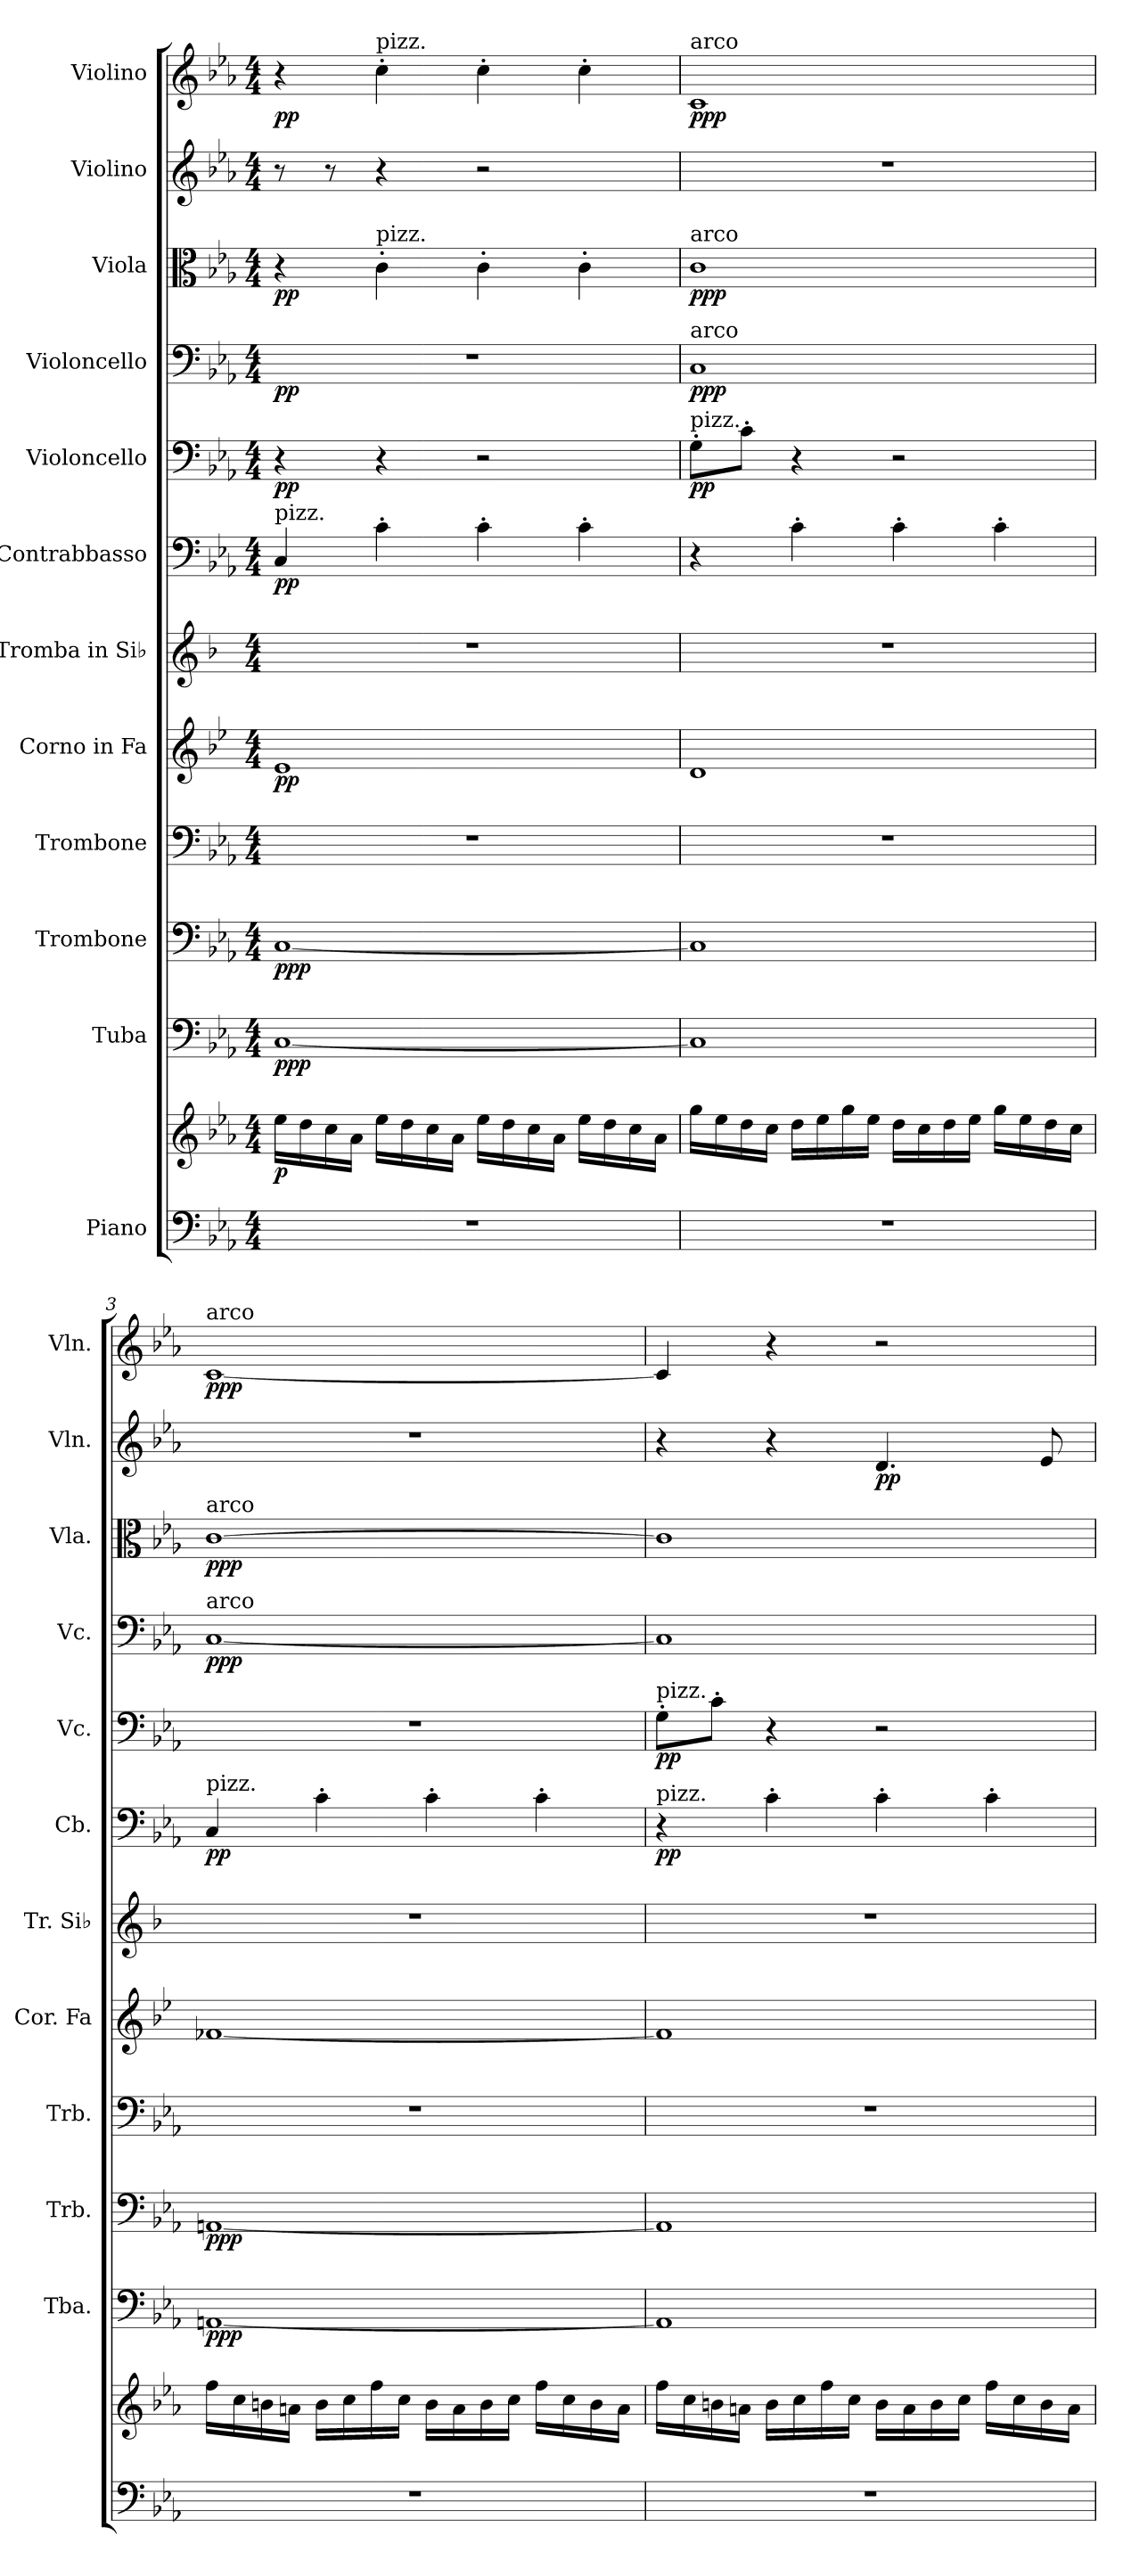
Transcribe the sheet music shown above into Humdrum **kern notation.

**kern	**kern	**dynam	**kern	**dynam	**kern	**dynam	**kern	**kern	**dynam	**kern	**kern	**dynam	**kern	**dynam	**kern	**dynam	**kern	**dynam	**kern	**dynam	**kern	**dynam
*part12	*part12	*part12	*part11	*part11	*part10	*part10	*part9	*part8	*part8	*part7	*part6	*part6	*part5	*part5	*part4	*part4	*part3	*part3	*part2	*part2	*part1	*part1
*staff13	*staff12	*staff12/13	*staff11	*staff11	*staff10	*staff10	*staff9	*staff8	*staff8	*staff7	*staff6	*staff6	*staff5	*staff5	*staff4	*staff4	*staff3	*staff3	*staff2	*staff2	*staff1	*staff1
*I"Piano	*	*	*I"Tuba	*	*I"Trombone	*	*I"Trombone	*I"Corno in Fa	*	*I"Tromba in Si♭	*I"Contrabbasso	*	*I"Violoncello	*	*I"Violoncello	*	*I"Viola	*	*I"Violino	*	*I"Violino	*
*	*	*	*I'Tba.	*	*I'Trb.	*	*I'Trb.	*I'Cor. Fa	*	*I'Tr. Si♭	*I'Cb.	*	*I'Vc.	*	*I'Vc.	*	*I'Vla.	*	*I'Vln.	*	*I'Vln.	*
*clefF4	*clefG2	*	*clefF4	*	*clefF4	*	*clefF4	*clefG2	*	*clefG2	*clefF4	*	*clefF4	*	*clefF4	*	*clefC3	*	*clefG2	*	*clefG2	*
*	*	*	*	*	*	*	*	*ITrd4c7	*	*ITrd1c2	*ITrd7c12	*	*	*	*	*	*	*	*	*	*	*
*k[b-e-a-]	*k[b-e-a-]	*	*k[b-e-a-]	*	*k[b-e-a-]	*	*k[b-e-a-]	*k[b-e-a-]	*	*k[b-e-a-]	*k[b-e-a-]	*	*k[b-e-a-]	*	*k[b-e-a-]	*	*k[b-e-a-]	*	*k[b-e-a-]	*	*k[b-e-a-]	*
*M4/4	*M4/4	*	*M4/4	*	*M4/4	*	*M4/4	*M4/4	*	*M4/4	*M4/4	*	*M4/4	*	*M4/4	*	*M4/4	*	*M4/4	*	*M4/4	*
*MM105	*MM105	*	*MM105	*	*MM105	*	*MM105	*MM105	*	*MM105	*MM105	*	*MM105	*	*MM105	*	*MM105	*	*MM105	*	*MM105	*
=1	=1	=1	=1	=1	=1	=1	=1	=1	=1	=1	=1	=1	=1	=1	=1	=1	=1	=1	=1	=1	=1	=1
!	!	!	!	!	!	!	!	!	!	!	!LO:TX:a:t=pizz.	!	!	!	!	!	!	!	!	!	!	!
!	!	!LO:DY:b	!	!LO:DY:b	!	!LO:DY:b	!	!	!LO:DY:b	!	!	!LO:DY:b	!	!LO:DY:b	!	!LO:DY:b	!	!LO:DY:b	!	!	!	!LO:DY:b
1r	16ee-\LL	p	[1C	ppp	[1C	ppp	1r	1A-	pp	1r	4CC/	pp	4r	pp	1r	pp	4r	pp	8r	.	4r	pp
.	16dd\	.	.	.	.	.	.	.	.	.	.	.	.	.	.	.	.	.	.	.	.	.
.	16cc\	.	.	.	.	.	.	.	.	.	.	.	.	.	.	.	.	.	8r	.	.	.
.	16a-\JJ	.	.	.	.	.	.	.	.	.	.	.	.	.	.	.	.	.	.	.	.	.
!	!	!	!	!	!	!	!	!	!	!	!	!	!	!	!	!	!	!	!	!	!LO:TX:a:t=pizz.	!
!	!	!	!	!	!	!	!	!	!	!	!	!	!	!	!	!	!LO:TX:a:t=pizz.	!	!	!	!	!
.	16ee-\LL	.	.	.	.	.	.	.	.	.	4C'\	.	4r	.	.	.	4c'\	.	4r	.	4cc'\	.
.	16dd\	.	.	.	.	.	.	.	.	.	.	.	.	.	.	.	.	.	.	.	.	.
.	16cc\	.	.	.	.	.	.	.	.	.	.	.	.	.	.	.	.	.	.	.	.	.
.	16a-\JJ	.	.	.	.	.	.	.	.	.	.	.	.	.	.	.	.	.	.	.	.	.
.	16ee-\LL	.	.	.	.	.	.	.	.	.	4C'\	.	2r	.	.	.	4c'\	.	2r	.	4cc'\	.
.	16dd\	.	.	.	.	.	.	.	.	.	.	.	.	.	.	.	.	.	.	.	.	.
.	16cc\	.	.	.	.	.	.	.	.	.	.	.	.	.	.	.	.	.	.	.	.	.
.	16a-\JJ	.	.	.	.	.	.	.	.	.	.	.	.	.	.	.	.	.	.	.	.	.
.	16ee-\LL	.	.	.	.	.	.	.	.	.	4C'\	.	.	.	.	.	4c'\	.	.	.	4cc'\	.
.	16dd\	.	.	.	.	.	.	.	.	.	.	.	.	.	.	.	.	.	.	.	.	.
.	16cc\	.	.	.	.	.	.	.	.	.	.	.	.	.	.	.	.	.	.	.	.	.
.	16a-\JJ	.	.	.	.	.	.	.	.	.	.	.	.	.	.	.	.	.	.	.	.	.
=2	=2	=2	=2	=2	=2	=2	=2	=2	=2	=2	=2	=2	=2	=2	=2	=2	=2	=2	=2	=2	=2	=2
!	!	!	!	!	!	!	!	!	!	!	!	!	!	!	!	!	!	!	!	!	!LO:TX:a:t=arco	!
!	!	!	!	!	!	!	!	!	!	!	!	!	!	!	!	!	!LO:TX:a:t=arco	!	!	!	!	!
!	!	!	!	!	!	!	!	!	!	!	!	!	!	!	!LO:TX:a:t=arco	!	!	!	!	!	!	!
!	!	!	!	!	!	!	!	!	!	!	!	!	!LO:TX:a:t=pizz.	!	!	!	!	!	!	!	!	!
!	!	!	!	!	!	!	!	!	!	!	!	!	!	!LO:DY:b	!	!LO:DY:b	!	!LO:DY:b	!	!	!	!LO:DY:b
1r	16gg\LL	.	1C]	.	1C]	.	1r	1G	.	1r	4r	.	8G'\L	pp	1C	ppp	1c	ppp	1r	.	1c	ppp
.	16ee-\	.	.	.	.	.	.	.	.	.	.	.	.	.	.	.	.	.	.	.	.	.
.	16dd\	.	.	.	.	.	.	.	.	.	.	.	8c'\J	.	.	.	.	.	.	.	.	.
.	16cc\JJ	.	.	.	.	.	.	.	.	.	.	.	.	.	.	.	.	.	.	.	.	.
.	16dd\LL	.	.	.	.	.	.	.	.	.	4C'\	.	4r	.	.	.	.	.	.	.	.	.
.	16ee-\	.	.	.	.	.	.	.	.	.	.	.	.	.	.	.	.	.	.	.	.	.
.	16gg\	.	.	.	.	.	.	.	.	.	.	.	.	.	.	.	.	.	.	.	.	.
.	16ee-\JJ	.	.	.	.	.	.	.	.	.	.	.	.	.	.	.	.	.	.	.	.	.
.	16dd\LL	.	.	.	.	.	.	.	.	.	4C'\	.	2r	.	.	.	.	.	.	.	.	.
.	16cc\	.	.	.	.	.	.	.	.	.	.	.	.	.	.	.	.	.	.	.	.	.
.	16dd\	.	.	.	.	.	.	.	.	.	.	.	.	.	.	.	.	.	.	.	.	.
.	16ee-\JJ	.	.	.	.	.	.	.	.	.	.	.	.	.	.	.	.	.	.	.	.	.
.	16gg\LL	.	.	.	.	.	.	.	.	.	4C'\	.	.	.	.	.	.	.	.	.	.	.
.	16ee-\	.	.	.	.	.	.	.	.	.	.	.	.	.	.	.	.	.	.	.	.	.
.	16dd\	.	.	.	.	.	.	.	.	.	.	.	.	.	.	.	.	.	.	.	.	.
.	16cc\JJ	.	.	.	.	.	.	.	.	.	.	.	.	.	.	.	.	.	.	.	.	.
!!LO:PB:g=z
=3	=3	=3	=3	=3	=3	=3	=3	=3	=3	=3	=3	=3	=3	=3	=3	=3	=3	=3	=3	=3	=3	=3
!	!	!	!	!	!	!	!	!	!	!	!	!	!	!	!	!	!	!	!	!	!LO:TX:a:t=arco	!
!	!	!	!	!	!	!	!	!	!	!	!	!	!	!	!	!	!LO:TX:a:t=arco	!	!	!	!	!
!	!	!	!	!	!	!	!	!	!	!	!	!	!	!	!LO:TX:a:t=arco	!	!	!	!	!	!	!
!	!	!	!	!	!	!	!	!	!	!	!LO:TX:a:t=pizz.	!	!	!	!	!	!	!	!	!	!	!
!	!	!	!	!LO:DY:b	!	!LO:DY:b	!	!	!	!	!	!LO:DY:b	!	!	!	!LO:DY:b	!	!LO:DY:b	!	!	!	!LO:DY:b
1r	16ff\LL	.	[1AAn	ppp	[1AAn	ppp	1r	[1B--X	.	1r	4CC/	pp	1r	.	[1C	ppp	[1c	ppp	1r	.	[1c	ppp
.	16cc\	.	.	.	.	.	.	.	.	.	.	.	.	.	.	.	.	.	.	.	.	.
.	16bn\	.	.	.	.	.	.	.	.	.	.	.	.	.	.	.	.	.	.	.	.	.
.	16an\JJ	.	.	.	.	.	.	.	.	.	.	.	.	.	.	.	.	.	.	.	.	.
.	16b\LL	.	.	.	.	.	.	.	.	.	4C'\	.	.	.	.	.	.	.	.	.	.	.
.	16cc\	.	.	.	.	.	.	.	.	.	.	.	.	.	.	.	.	.	.	.	.	.
.	16ff\	.	.	.	.	.	.	.	.	.	.	.	.	.	.	.	.	.	.	.	.	.
.	16cc\JJ	.	.	.	.	.	.	.	.	.	.	.	.	.	.	.	.	.	.	.	.	.
.	16b\LL	.	.	.	.	.	.	.	.	.	4C'\	.	.	.	.	.	.	.	.	.	.	.
.	16a\	.	.	.	.	.	.	.	.	.	.	.	.	.	.	.	.	.	.	.	.	.
.	16b\	.	.	.	.	.	.	.	.	.	.	.	.	.	.	.	.	.	.	.	.	.
.	16cc\JJ	.	.	.	.	.	.	.	.	.	.	.	.	.	.	.	.	.	.	.	.	.
.	16ff\LL	.	.	.	.	.	.	.	.	.	4C'\	.	.	.	.	.	.	.	.	.	.	.
.	16cc\	.	.	.	.	.	.	.	.	.	.	.	.	.	.	.	.	.	.	.	.	.
.	16b\	.	.	.	.	.	.	.	.	.	.	.	.	.	.	.	.	.	.	.	.	.
.	16a\JJ	.	.	.	.	.	.	.	.	.	.	.	.	.	.	.	.	.	.	.	.	.
=4	=4	=4	=4	=4	=4	=4	=4	=4	=4	=4	=4	=4	=4	=4	=4	=4	=4	=4	=4	=4	=4	=4
!	!	!	!	!	!	!	!	!	!	!	!	!	!LO:TX:a:t=pizz.	!	!	!	!	!	!	!	!	!
!	!	!	!	!	!	!	!	!	!	!	!LO:TX:a:t=pizz.	!	!	!	!	!	!	!	!	!	!	!
!	!	!	!	!	!	!	!	!	!	!	!	!LO:DY:b	!	!LO:DY:b	!	!	!	!	!	!	!	!
1r	16ff\LL	.	1AA]	.	1AA]	.	1r	1B--]	.	1r	4r	pp	8G'\L	pp	1C]	.	1c]	.	4r	.	4c/]	.
.	16cc\	.	.	.	.	.	.	.	.	.	.	.	.	.	.	.	.	.	.	.	.	.
.	16bn\	.	.	.	.	.	.	.	.	.	.	.	8c'\J	.	.	.	.	.	.	.	.	.
.	16an\JJ	.	.	.	.	.	.	.	.	.	.	.	.	.	.	.	.	.	.	.	.	.
.	16b\LL	.	.	.	.	.	.	.	.	.	4C'\	.	4r	.	.	.	.	.	4r	.	4r	.
.	16cc\	.	.	.	.	.	.	.	.	.	.	.	.	.	.	.	.	.	.	.	.	.
.	16ff\	.	.	.	.	.	.	.	.	.	.	.	.	.	.	.	.	.	.	.	.	.
.	16cc\JJ	.	.	.	.	.	.	.	.	.	.	.	.	.	.	.	.	.	.	.	.	.
!	!	!	!	!	!	!	!	!	!	!	!	!	!	!	!	!	!	!	!	!LO:DY:b	!	!
.	16b\LL	.	.	.	.	.	.	.	.	.	4C'\	.	2r	.	.	.	.	.	4.d/	pp	2r	.
.	16a\	.	.	.	.	.	.	.	.	.	.	.	.	.	.	.	.	.	.	.	.	.
.	16b\	.	.	.	.	.	.	.	.	.	.	.	.	.	.	.	.	.	.	.	.	.
.	16cc\JJ	.	.	.	.	.	.	.	.	.	.	.	.	.	.	.	.	.	.	.	.	.
.	16ff\LL	.	.	.	.	.	.	.	.	.	4C'\	.	.	.	.	.	.	.	.	.	.	.
.	16cc\	.	.	.	.	.	.	.	.	.	.	.	.	.	.	.	.	.	.	.	.	.
.	16b\	.	.	.	.	.	.	.	.	.	.	.	.	.	.	.	.	.	8e-/	.	.	.
.	16a\JJ	.	.	.	.	.	.	.	.	.	.	.	.	.	.	.	.	.	.	.	.	.
=	=	=	=	=	=	=	=	=	=	=	=	=	=	=	=	=	=	=	=	=	=	=
*-	*-	*-	*-	*-	*-	*-	*-	*-	*-	*-	*-	*-	*-	*-	*-	*-	*-	*-	*-	*-	*-	*-
